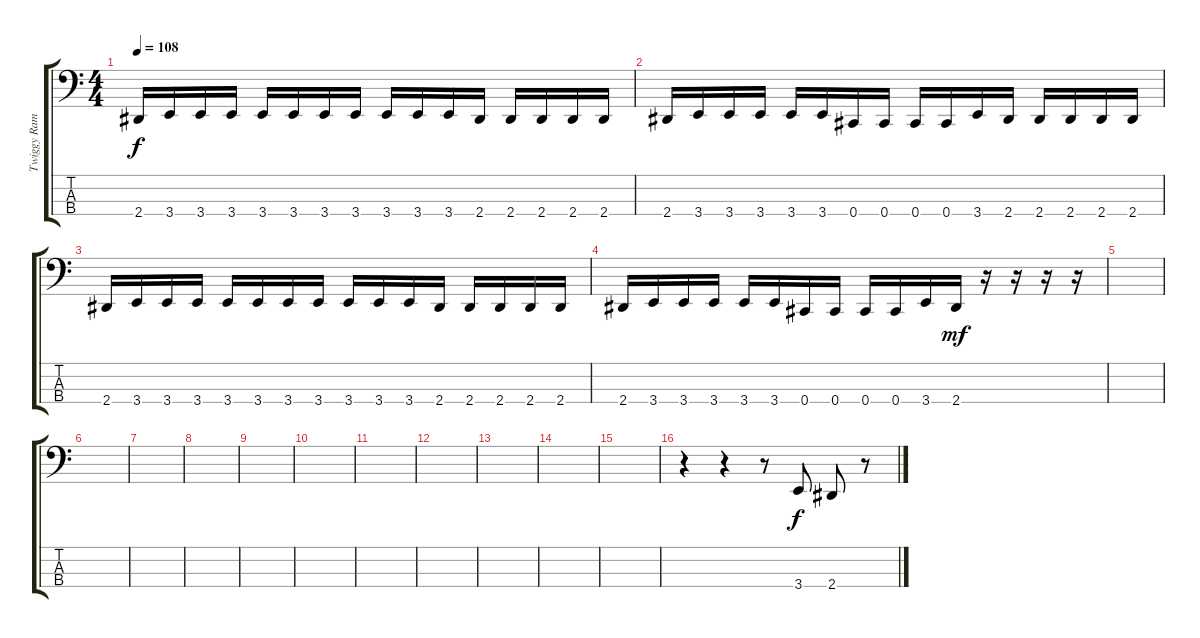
\track ("Twiggy Ramirez" "Twiggy Ram") {instrument electricbassfinger}
\staff {score tabs}
\tuning (G2 D2 A1 Db1) {hide}
\ts (4 4)
\tempo 108
\clef f4
\ks c
2.4.16{dy f} 3.4.16 3.4.16 3.4.16 3.4.16 3.4.16 3.4.16 3.4.16 3.4.16 3.4.16 3.4.16 2.4.16 2.4.16 2.4.16 2.4.16 2.4.16 |
2.4.16 3.4.16 3.4.16 3.4.16 3.4.16 3.4.16 0.4.16 0.4.16 0.4.16 0.4.16 3.4.16 2.4.16 2.4.16 2.4.16 2.4.16 2.4.16 |
2.4.16 3.4.16 3.4.16 3.4.16 3.4.16 3.4.16 3.4.16 3.4.16 3.4.16 3.4.16 3.4.16 2.4.16 2.4.16 2.4.16 2.4.16 2.4.16 |
2.4.16 3.4.16 3.4.16 3.4.16 3.4.16 3.4.16 0.4.16 0.4.16 0.4.16 0.4.16 3.4.16 2.4.16{dy mf} r.16 r.16 r.16 r.16 |
|
|
|
|
|
|
|
|
|
|
|
r.4 r.4 r.8 3.4.8{dy f} 2.4.8 r.8
